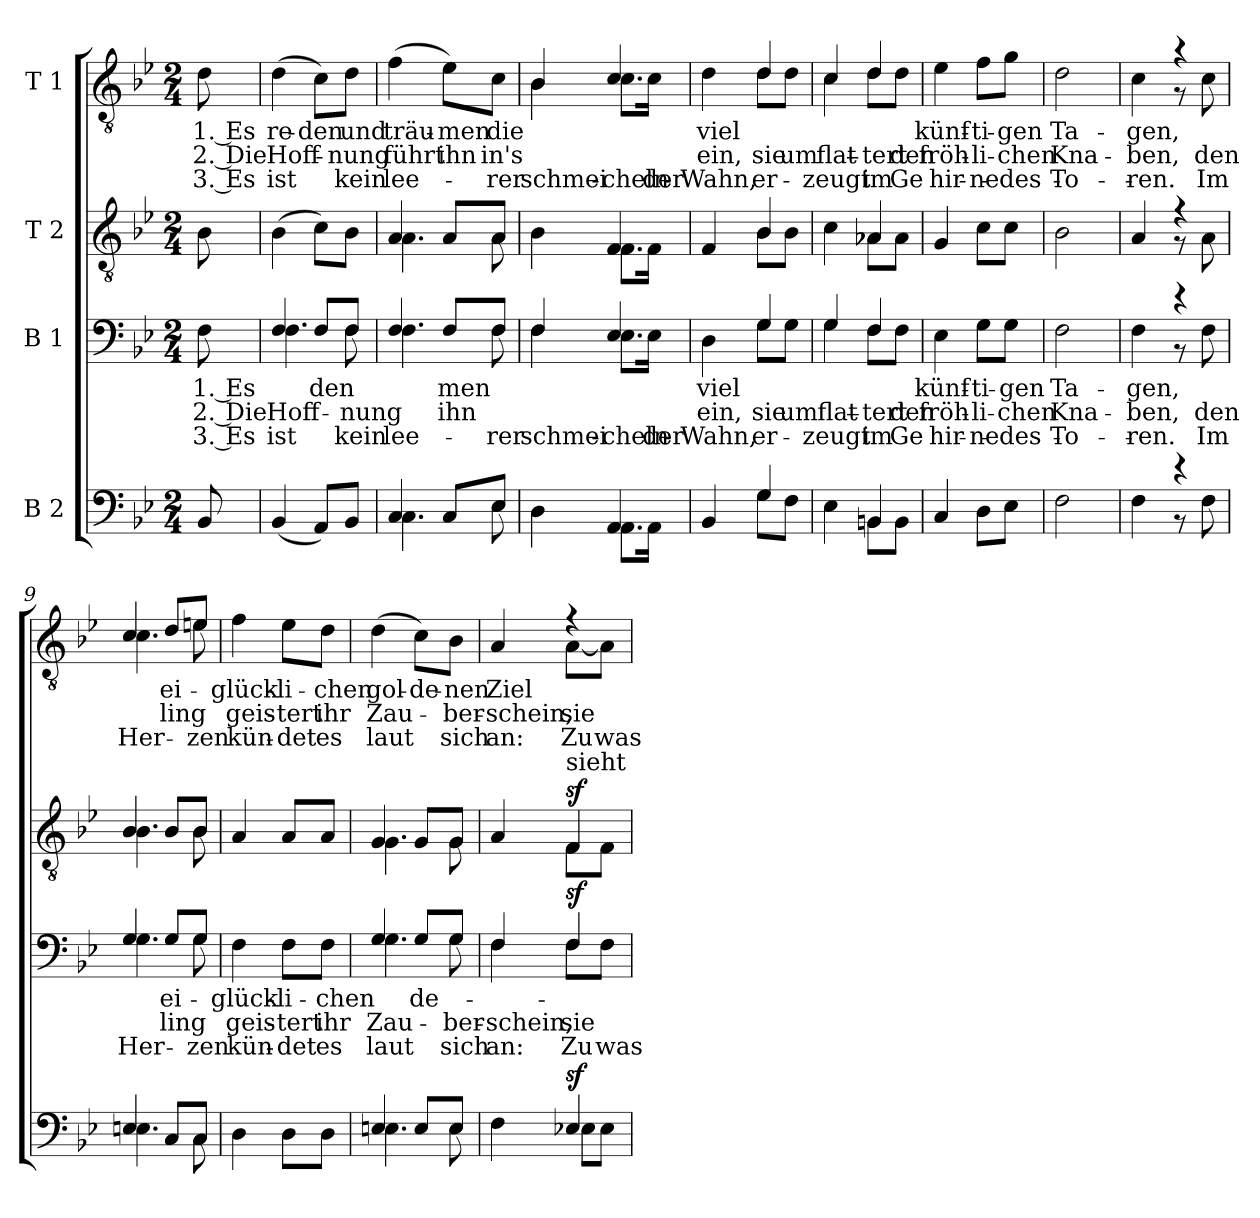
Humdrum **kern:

**kern	**dynam	**kern	**text	**text	**text	**dynam	**kern	**dynam	**kern	**text	**text	**text
*part4	*part4	*part3	*part3	*part3	*part3	*part3	*part2	*part2	*part1	*part1	*part1	*part1
*staff4	*staff4	*staff3	*staff3	*staff3	*staff3	*staff3	*staff2	*staff2	*staff1	*staff1	*staff1	*staff1
*I"B 2	*	*I"B 1	*	*	*	*	*I"T 2	*	*I"T 1	*	*	*
*clefF4	*	*clefF4	*	*	*	*	*clefGv2	*	*clefGv2	*	*	*
*k[b-e-]	*	*k[b-e-]	*	*	*	*	*k[b-e-]	*	*k[b-e-]	*	*	*
*M2/4	*	*M2/4	*	*	*	*	*M2/4	*	*M2/4	*	*	*
*MM80	*	*MM80	*	*	*	*	*MM80	*	*MM80	*	*	*
=	=	=	=	=	=	=	=	=	=	=	=	=
!	!	!	!LO:LY:b	!LO:LY:b	!LO:LY:b	!	!	!	!	!LO:LY:b	!LO:LY:b	!LO:LY:b
8BB-/	.	8F\	1. Es	2. Die	3. Es	.	8B-\	.	8d\	1. Es	2. Die	3. Es
=1	=1	=1	=1	=1	=1	=1	=1	=1	=1	=1	=1	=1
!	!	!	!LO:LY:b	!	!	!	!	!	!	!	!	!
*	*	*^	*	*	*	*	*	*	*	*	*	*
!	!	!	!	!	!LO:LY:b	!LO:LY:b	!	!	!	!	!LO:LY:b	!LO:LY:b	!LO:LY:b
(4BB-/	.	4F/	4.F\	.	Hoff-	ist	.	(4B-\	.	(4d\	re-	Hoff-	ist
!	!	!	!	!LO:LY:b	!	!	!	!	!	!	!LO:LY:b	!	!
8AA/L)	.	8F/L	.	-den	.	.	.	8c\L)	.	8c\L)	-den	.	.
!	!	!	!	!LO:LY:b	!	!	!	!	!	!	!	!	!
!	!	!	!	!	!LO:LY:b	!LO:LY:b	!	!	!	!	!LO:LY:b	!LO:LY:b	!LO:LY:b
8BB-/J	.	8F/J	8F\	.	-nung	kein	.	8B-\J	.	8d\J	und	-nung	kein
=2	=2	=2	=2	=2	=2	=2	=2	=2	=2	=2	=2	=2	=2
*^	*	*	*	*	*	*	*	*	*	*	*	*	*
!	!	!	!	!	!LO:LY:b	!LO:LY:b	!	!	!	!	!	!	!	!
!	!	!	!	!	!	!	!LO:LY:b	!	!	!	!	!LO:LY:b	!LO:LY:b	!LO:LY:b
*	*	*	*	*	*	*	*	*	*^	*	*	*	*	*
4C/	4.C\	.	4F/	4.F\	.	.	lee-	.	4A/	4.A\	.	(4f\	träu-	führt	lee-
!	!	!	!	!	!LO:LY:b	!LO:LY:b	!	!	!	!	!	!	!LO:LY:b	!LO:LY:b	!
8C/L	.	.	8F/L	.	-men	ihn	.	.	8A/L	.	.	8e-\L)	-men	ihn	.
!	!	!	!	!	!LO:LY:b	!LO:LY:b	!	!	!	!	!	!	!	!	!
!	!	!	!	!	!	!	!LO:LY:b	!	!	!	!	!	!LO:LY:b	!LO:LY:b	!LO:LY:b
8E-/J	8E-\	.	8F/J	8F\	.	.	-rer	.	8A/J	8A\	.	8c\J	die	in's	-rer
=3	=3	=3	=3	=3	=3	=3	=3	=3	=3	=3	=3	=3	=3	=3	=3
!	!	!	!	!	!LO:LY:b	!LO:LY:b	!	!	!	!	!	!	!	!	!
!	!	!	!	!	!	!	!LO:LY:b	!	!	!	!	!	!LO:LY:b	!LO:LY:b	!
*	*	*	*	*	*	*	*	*	*	*	*	*^	*	*	*
!	!	!	!	!	!	!	!	!	!	!	!	!	!	!	!	!LO:LY:b
4D\	4ryy	.	4F/	4F\	.	.	schmei-	.	4B-\	4ryy	.	4B-/	4B-\	.	.	schmei-
!	!	!	!	!	!LO:LY:b	!LO:LY:b	!	!	!	!	!	!	!	!	!	!
!	!	!	!	!	!	!	!LO:LY:b	!	!	!	!	!	!	!LO:LY:b	!LO:LY:b	!
!	!	!	!	!	!	!	!	!	!	!	!	!	!	!	!	!LO:LY:b
4AA/	8.AA\L	.	4E-/	8.E-\L	.	.	-cheln-	.	4F/	8.F\L	.	4c/	8.c\L	.	.	-cheln-
!	!	!	!	!	!	!	!LO:LY:b	!	!	!	!	!	!	!	!	!LO:LY:b
.	16AA\Jk	.	.	16E-\Jk	.	.	-der	.	.	16F\Jk	.	.	16c\Jk	.	.	-der
=4	=4	=4	=4	=4	=4	=4	=4	=4	=4	=4	=4	=4	=4	=4	=4	=4
!	!	!	!	!	!LO:LY:b	!LO:LY:b	!LO:LY:b	!	!	!	!	!	!	!LO:LY:b	!LO:LY:b	!LO:LY:b
4BB-/	4ryy	.	4D\	4ryy	viel	ein,	Wahn,	.	4F/	4ryy	.	4d\	4ryy	viel	ein,	Wahn,
!	!	!	!	!	!LO:LY:b	!	!LO:LY:b	!	!	!	!	!	!	!	!	!
!	!	!	!	!	!	!LO:LY:b	!	!	!	!	!	!	!	!LO:LY:b	!	!LO:LY:b
!	!	!	!	!	!	!	!	!	!	!	!	!	!	!	!LO:LY:b	!
4G/	8G\L	.	4G/	8G\L	.	sie	er-	.	4B-/	8B-\L	.	4d/	8d\L	.	sie	er-
!	!	!	!	!	!	!LO:LY:b	!	!	!	!	!	!	!	!	!LO:LY:b	!
.	8F\J	.	.	8G\J	.	um-	.	.	.	8B-\J	.	.	8d\J	.	um-	.
!!LO:LB:g=z	!!
=5	=5	=5	=5	=5	=5	=5	=5	=5	=5	=5	=5	=5	=5	=5	=5	=5
!	!	!	!	!	!LO:LY:b	!	!LO:LY:b	!	!	!	!	!	!	!	!	!
!	!	!	!	!	!	!LO:LY:b	!	!	!	!	!	!	!	!LO:LY:b	!	!LO:LY:b
!	!	!	!	!	!	!	!	!	!	!	!	!	!	!	!LO:LY:b	!
4E-\	4ryy	.	4G/	4G\	.	-flat-	-zeugt	.	4c\	4ryy	.	4c/	4c\	.	-flat-	-zeugt
!	!	!	!	!	!LO:LY:b	!	!	!	!	!	!	!	!	!	!	!
!	!	!	!	!	!	!LO:LY:b	!LO:LY:b	!	!	!	!	!	!	!LO:LY:b	!	!
!	!	!	!	!	!	!	!	!	!	!	!	!	!	!	!LO:LY:b	!LO:LY:b
4BBn/	8BB\L	.	4F/	8F\L	.	-tert	im	.	4A-X/	8A-\L	.	4d/	8d\L	.	-tert	im
!	!	!	!	!	!	!LO:LY:b	!LO:LY:b	!	!	!	!	!	!	!	!LO:LY:b	!LO:LY:b
.	8BB\J	.	.	8F\J	.	den	Ge-	.	.	8A-\J	.	.	8d\J	.	den	Ge-
=6	=6	=6	=6	=6	=6	=6	=6	=6	=6	=6	=6	=6	=6	=6	=6	=6
!	!	!	!	!	!LO:LY:b	!LO:LY:b	!LO:LY:b	!	!	!	!	!	!	!LO:LY:b	!LO:LY:b	!LO:LY:b
*v	*v	*	*	*	*	*	*	*	*v	*v	*	*v	*v	*	*	*
*	*	*v	*v	*	*	*	*	*	*	*	*	*	*
4C/	.	4E-\	künf-	fröh-	hir-	.	4G/	.	4e-\	künf-	fröh-	hir-
!	!	!	!LO:LY:b	!LO:LY:b	!LO:LY:b	!	!	!	!	!LO:LY:b	!LO:LY:b	!LO:LY:b
8D\L	.	8G\L	-ti-	-li-	-ne	.	8c\L	.	8f\L	-ti-	-li-	-ne
!	!	!	!LO:LY:b	!LO:LY:b	!LO:LY:b	!	!	!	!	!LO:LY:b	!LO:LY:b	!LO:LY:b
8E-\J	.	8G\J	-gen	-chen	des	.	8c\J	.	8g\J	-gen	-chen	des
=7	=7	=7	=7	=7	=7	=7	=7	=7	=7	=7	=7	=7
!	!	!	!LO:LY:b	!LO:LY:b	!LO:LY:b	!	!	!	!	!LO:LY:b	!LO:LY:b	!LO:LY:b
2F\	.	2F\	Ta-	Kna-	To-	.	2B-\	.	2d\	Ta-	Kna-	To-
=8	=8	=8	=8	=8	=8	=8	=8	=8	=8	=8	=8	=8
*^	*	*	*	*	*	*	*	*	*	*	*	*
!	!	!	!	!LO:LY:b	!LO:LY:b	!LO:LY:b	!	!	!	!	!LO:LY:b	!LO:LY:b	!LO:LY:b
*	*	*	*^	*	*	*	*	*^	*	*^	*	*	*
4F\	4ryy	.	4F\	4ryy	-gen,	-ben,	-ren.	.	4A/	4ryy	.	4c\	4ryy	-gen,	-ben,	-ren.
4r	8r	.	4r	8r	.	.	.	.	4r	8r	.	4r	8r	.	.	.
!	!	!	!	!	!	!LO:LY:b	!LO:LY:b	!	!	!	!	!	!	!	!LO:LY:b	!LO:LY:b
.	8F\	.	.	8F\	.	den	Im	.	.	8A\	.	.	8c\	.	den	Im
=9	=9	=9	=9	=9	=9	=9	=9	=9	=9	=9	=9	=9	=9	=9	=9	=9
!	!	!	!	!	!LO:LY:b	!LO:LY:b	!	!	!	!	!	!	!	!	!	!
!	!	!	!	!	!	!	!LO:LY:b	!	!	!	!	!	!	!LO:LY:b	!LO:LY:b	!
!	!	!	!	!	!	!	!	!	!	!	!	!	!	!	!	!LO:LY:b
4En/	4.E\	.	4G/	4.G\	.	.	Her-	.	4B-/	4.B-\	.	4c/	4.c\	.	.	Her-
!	!	!	!	!	!LO:LY:b	!LO:LY:b	!	!	!	!	!	!	!	!LO:LY:b	!LO:LY:b	!
8C/L	.	.	8G/L	.	ei-	-ling	.	.	8B-/L	.	.	8d/L	.	ei-	-ling	.
!	!	!	!	!	!LO:LY:b	!LO:LY:b	!	!	!	!	!	!	!	!	!	!
!	!	!	!	!	!	!	!LO:LY:b	!	!	!	!	!	!	!LO:LY:b	!LO:LY:b	!
!	!	!	!	!	!	!	!	!	!	!	!	!	!	!	!	!LO:LY:b
8C/J	8C\	.	8G/J	8G\	.	.	-zen	.	8B-/J	8B-\	.	8en/J	8e\	.	.	-zen
!!LO:PB:g=z
=10	=10	=10	=10	=10	=10	=10	=10	=10	=10	=10	=10	=10	=10	=10	=10	=10
!	!	!	!	!	!LO:LY:b	!LO:LY:b	!LO:LY:b	!	!	!	!	!	!	!LO:LY:b	!LO:LY:b	!LO:LY:b
*v	*v	*	*	*	*	*	*	*	*v	*v	*	*v	*v	*	*	*
*	*	*v	*v	*	*	*	*	*	*	*	*	*	*
4D\	.	4F\	glück-	-geis-	kün-	.	4A/	.	4f\	glück-	-geis-	kün-
!	!	!	!LO:LY:b	!LO:LY:b	!LO:LY:b	!	!	!	!	!LO:LY:b	!LO:LY:b	!LO:LY:b
8D\L	.	8F\L	-li-	-tert	-det	.	8A/L	.	8e-\L	-li-	-tert	-det
!	!	!	!LO:LY:b	!LO:LY:b	!LO:LY:b	!	!	!	!	!LO:LY:b	!LO:LY:b	!LO:LY:b
8D\J	.	8F\J	-chen	ihr	es	.	8A/J	.	8d\J	-chen	ihr	es
=11	=11	=11	=11	=11	=11	=11	=11	=11	=11	=11	=11	=11
*^	*	*	*	*	*	*	*	*	*	*	*	*
!	!	!	!	!LO:LY:b	!	!	!	!	!	!	!	!	!
*	*	*	*^	*	*	*	*	*	*	*	*	*	*
!	!	!	!	!	!	!LO:LY:b	!LO:LY:b	!	!	!	!	!LO:LY:b	!LO:LY:b	!LO:LY:b
*	*	*	*	*	*	*	*	*	*^	*	*	*	*	*
4En/	4.E\	.	4G/	4.G\	.	Zau-	laut	.	4G/	4.G\	.	(4d\	gol-	Zau-	laut
!	!	!	!	!	!LO:LY:b	!	!	!	!	!	!	!	!LO:LY:b	!	!
8E/L	.	.	8G/L	.	-de-	.	.	.	8G/L	.	.	8c\L)	-de-	.	.
!	!	!	!	!	!LO:LY:b	!	!	!	!	!	!	!	!	!	!
!	!	!	!	!	!	!LO:LY:b	!LO:LY:b	!	!	!	!	!	!LO:LY:b	!LO:LY:b	!LO:LY:b
8E/J	8E\	.	8G/J	8G\	.	-ber-	sich	.	8G/J	8G\	.	8B-\J	-nen	-ber-	sich
=12	=12	=12	=12	=12	=12	=12	=12	=12	=12	=12	=12	=12	=12	=12	=12
!	!	!	!	!	!LO:LY:b	!	!	!	!	!	!	!	!	!	!
!	!	!	!	!	!	!LO:LY:b	!LO:LY:b	!	!	!	!	!	!LO:LY:b	!LO:LY:b	!LO:LY:b
*	*	*	*	*	*	*	*	*	*	*	*	*^	*	*	*
4F\	4ryy	.	4F/	4F\	.	-schein,	an:	.	4A/	4ryy	.	4A/	4ryy	Ziel	-schein,	an:
!	!	!	!	!	!	!	!	!	!LO:TX:a:t=sieht	!	!	!	!	!	!	!
!	!	!	!	!	!LO:LY:b	!	!	!	!	!	!	!	!	!	!	!
!	!	!LO:DY:a	!	!	!	!LO:LY:b	!LO:LY:b	!LO:DY:a	!	!	!LO:DY:a	!	!	!	!LO:LY:b	!LO:LY:b
4E-X/	8E-\L	sf	4F/	8F\L	.	sie	Zu	sf	4F/	8F\L	sf	4r	[8A\L	.	sie	Zu
!	!	!	!	!	!	!	!LO:LY:b	!	!	!	!	!	!	!	!	!LO:LY:b
.	8E-\J	.	.	8F\J	.	.	was	.	.	8F\J	.	.	8A\J]	.	.	was
*v	*v	*	*	*	*	*	*	*	*v	*v	*	*v	*v	*	*	*
*	*	*v	*v	*	*	*	*	*	*	*	*	*	*
=	=	=	=	=	=	=	=	=	=	=	=	=
*-	*-	*-	*-	*-	*-	*-	*-	*-	*-	*-	*-	*-
